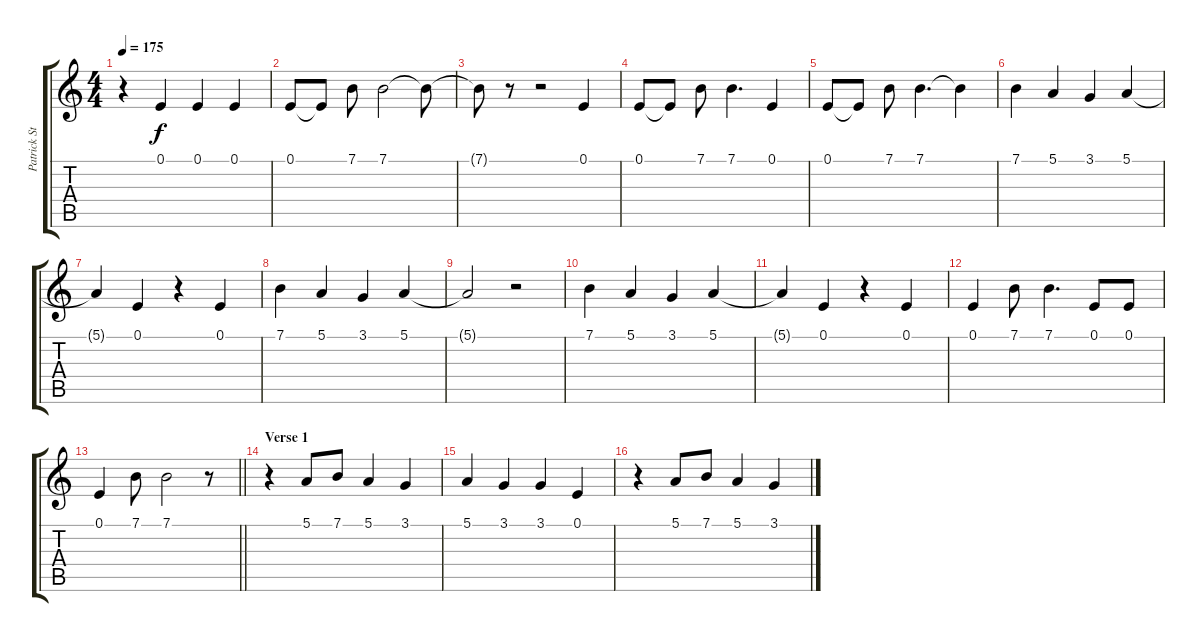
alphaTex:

\track ("Patrick Stumph (Lead Vocals)" "Patrick St") {instrument oboe}
\staff {score tabs}
\tuning (E4 B3 G3 D3 A2 E2) {hide}
\ts (4 4)
\tempo 175
\clef g2
\ks c
r.4{dy f} 0.1.4 0.1.4 0.1.4 |
0.1.8 0.1{t}.8 7.1.8 7.1.2 7.1{t}.8 |
7.1{t}.8 r.8 r.2 0.1.4 |
0.1.8 0.1{t}.8 7.1.8 7.1.4{d} 0.1.4 |
0.1.8 0.1{t}.8 7.1.8 7.1.4{d} 7.1{t}.4 |
7.1.4 5.1.4 3.1.4 5.1.4 |
5.1{t}.4 0.1.4 r.4 0.1.4 |
7.1.4 5.1.4 3.1.4 5.1.4 |
5.1{t}.2 r.2 |
7.1.4 5.1.4 3.1.4 5.1.4 |
5.1{t}.4 0.1.4 r.4 0.1.4 |
0.1.4 7.1.8 7.1.4{d} 0.1.8 0.1.8 |
\barLineRight lightlight
0.1.4 7.1.8 7.1.2 r.8 |
\section ("" "Verse 1")
r.4 5.1.8 7.1.8 5.1.4 3.1.4 |
5.1.4 3.1.4 3.1.4 0.1.4 |
r.4 5.1.8 7.1.8 5.1.4 3.1.4
